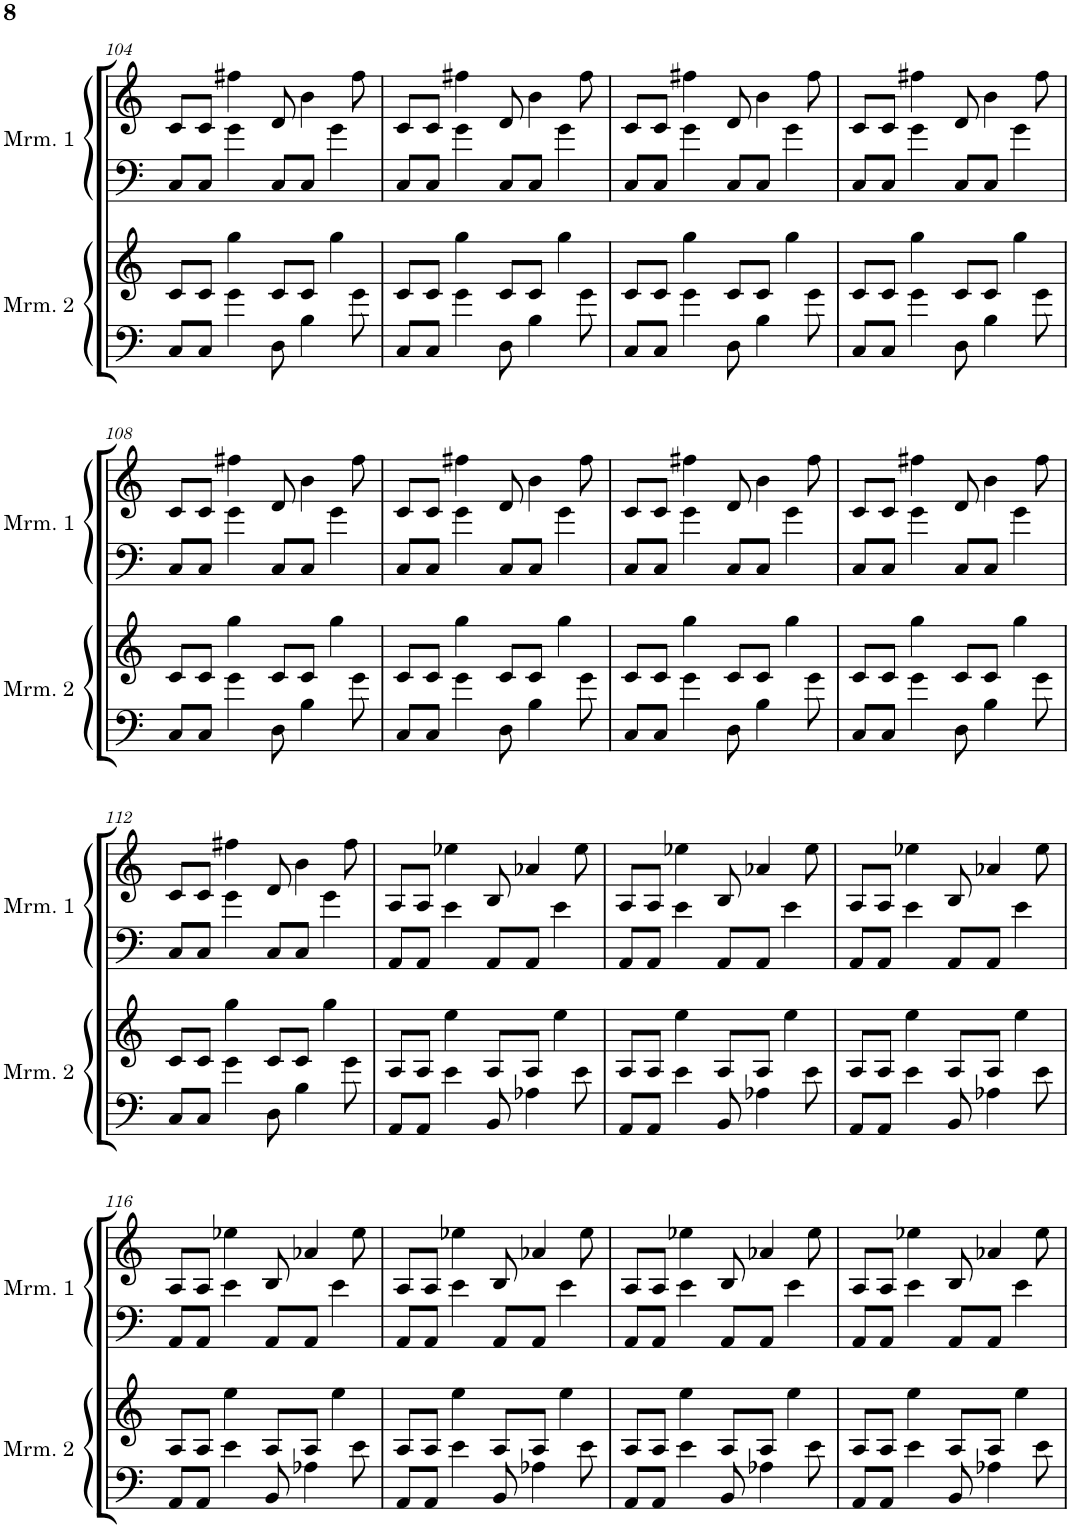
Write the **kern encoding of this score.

**kern	**kern	**kern	**kern
*part4	*part3	*part2	*part1
*staff4	*staff3	*staff2	*staff1
*I"Marimba 2	*I"Marimba 2	*I"Marimba 1	*I"Marimba 1
*I'Mrm. 2	*I'Mrm. 2	*I'Mrm. 1	*I'Mrm. 1
!!LO:PB:g=z
*clefF4	*clefG2	*clefF4	*clefG2
*k[]	*k[]	*k[]	*k[]
*M4/4	*M4/4	*M4/4	*M4/4
=104	=104	=104	=104
8C/L	8c/L	8C/L	8c/L
8C/J	8c/J	8C/J	8c/J
4g\	4gg\	4g\	4ff#X\
8D\	8c/L	8C/L	8d/
4B\	8c/J	8C/J	4b\
.	4gg\	4g\	.
8g\	.	.	8ff#\
=105	=105	=105	=105
8C/L	8c/L	8C/L	8c/L
8C/J	8c/J	8C/J	8c/J
4g\	4gg\	4g\	4ff#X\
8D\	8c/L	8C/L	8d/
4B\	8c/J	8C/J	4b\
.	4gg\	4g\	.
8g\	.	.	8ff#\
=106	=106	=106	=106
8C/L	8c/L	8C/L	8c/L
8C/J	8c/J	8C/J	8c/J
4g\	4gg\	4g\	4ff#X\
8D\	8c/L	8C/L	8d/
4B\	8c/J	8C/J	4b\
.	4gg\	4g\	.
8g\	.	.	8ff#\
=107	=107	=107	=107
8C/L	8c/L	8C/L	8c/L
8C/J	8c/J	8C/J	8c/J
4g\	4gg\	4g\	4ff#X\
8D\	8c/L	8C/L	8d/
4B\	8c/J	8C/J	4b\
.	4gg\	4g\	.
8g\	.	.	8ff#\
!!LO:LB:g=z
=108	=108	=108	=108
8C/L	8c/L	8C/L	8c/L
8C/J	8c/J	8C/J	8c/J
4g\	4gg\	4g\	4ff#X\
8D\	8c/L	8C/L	8d/
4B\	8c/J	8C/J	4b\
.	4gg\	4g\	.
8g\	.	.	8ff#\
=109	=109	=109	=109
8C/L	8c/L	8C/L	8c/L
8C/J	8c/J	8C/J	8c/J
4g\	4gg\	4g\	4ff#X\
8D\	8c/L	8C/L	8d/
4B\	8c/J	8C/J	4b\
.	4gg\	4g\	.
8g\	.	.	8ff#\
=110	=110	=110	=110
8C/L	8c/L	8C/L	8c/L
8C/J	8c/J	8C/J	8c/J
4g\	4gg\	4g\	4ff#X\
8D\	8c/L	8C/L	8d/
4B\	8c/J	8C/J	4b\
.	4gg\	4g\	.
8g\	.	.	8ff#\
=111	=111	=111	=111
8C/L	8c/L	8C/L	8c/L
8C/J	8c/J	8C/J	8c/J
4g\	4gg\	4g\	4ff#X\
8D\	8c/L	8C/L	8d/
4B\	8c/J	8C/J	4b\
.	4gg\	4g\	.
8g\	.	.	8ff#\
!!LO:LB:g=z
=112	=112	=112	=112
8C/L	8c/L	8C/L	8c/L
8C/J	8c/J	8C/J	8c/J
4g\	4gg\	4g\	4ff#X\
8D\	8c/L	8C/L	8d/
4B\	8c/J	8C/J	4b\
.	4gg\	4g\	.
8g\	.	.	8ff#\
=113	=113	=113	=113
8AA/L	8A/L	8AA/L	8A/L
8AA/J	8A/J	8AA/J	8A/J
4e\	4ee\	4e\	4ee-X\
8BB/	8A/L	8AA/L	8B/
4A-X\	8A/J	8AA/J	4a-X/
.	4ee\	4e\	.
8e\	.	.	8ee-\
=114	=114	=114	=114
8AA/L	8A/L	8AA/L	8A/L
8AA/J	8A/J	8AA/J	8A/J
4e\	4ee\	4e\	4ee-X\
8BB/	8A/L	8AA/L	8B/
4A-X\	8A/J	8AA/J	4a-X/
.	4ee\	4e\	.
8e\	.	.	8ee-\
=115	=115	=115	=115
8AA/L	8A/L	8AA/L	8A/L
8AA/J	8A/J	8AA/J	8A/J
4e\	4ee\	4e\	4ee-X\
8BB/	8A/L	8AA/L	8B/
4A-X\	8A/J	8AA/J	4a-X/
.	4ee\	4e\	.
8e\	.	.	8ee-\
!!LO:LB:g=z
=116	=116	=116	=116
8AA/L	8A/L	8AA/L	8A/L
8AA/J	8A/J	8AA/J	8A/J
4e\	4ee\	4e\	4ee-X\
8BB/	8A/L	8AA/L	8B/
4A-X\	8A/J	8AA/J	4a-X/
.	4ee\	4e\	.
8e\	.	.	8ee-\
=117	=117	=117	=117
8AA/L	8A/L	8AA/L	8A/L
8AA/J	8A/J	8AA/J	8A/J
4e\	4ee\	4e\	4ee-X\
8BB/	8A/L	8AA/L	8B/
4A-X\	8A/J	8AA/J	4a-X/
.	4ee\	4e\	.
8e\	.	.	8ee-\
=118	=118	=118	=118
8AA/L	8A/L	8AA/L	8A/L
8AA/J	8A/J	8AA/J	8A/J
4e\	4ee\	4e\	4ee-X\
8BB/	8A/L	8AA/L	8B/
4A-X\	8A/J	8AA/J	4a-X/
.	4ee\	4e\	.
8e\	.	.	8ee-\
=119	=119	=119	=119
8AA/L	8A/L	8AA/L	8A/L
8AA/J	8A/J	8AA/J	8A/J
4e\	4ee\	4e\	4ee-X\
8BB/	8A/L	8AA/L	8B/
4A-X\	8A/J	8AA/J	4a-X/
.	4ee\	4e\	.
8e\	.	.	8ee-\
=	=	=	=
*-	*-	*-	*-
